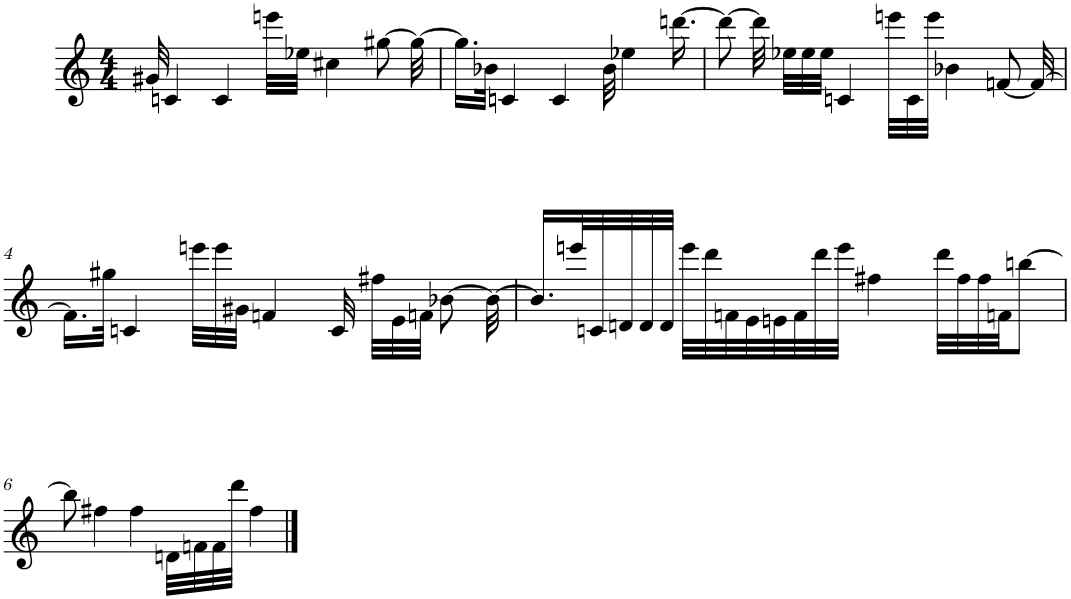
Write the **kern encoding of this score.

**kern
*part1
*staff1
*I"Piano
*I'Pno
*clefG2
*k[]
*M4/4
=1
32g#X/
4cn/
4c/
32eeen\LLL
32ee-X\JJJ
4cc#X\
[8gg#X\
32gg#\_
=2
16.gg#\LL]
32b-X\JJk
4cn/
4c/
32b-\
4ee-X\
[16.dddn\
=3
8ddd\_
32ddd\]
32ee-X\LLL
32ee-\
32ee-\JJJ
4cn/
32eeen\LLL
32c\
32eee\JJJ
4b-X\
[8fn/
32f/_
!!LO:LB:g=z
=4
16.f\LL]
32gg#X\JJk
4cn/
32eeen\LLL
32eee\
32g#X\JJJ
4fn/
32c/
32ff#X\LLL
32e\
32fn\JJJ
[8b-X\
32b-\_
=5
16.b-/LL]
32eeen/L
32cn/
32dn/
32d/
32d/JJJ
32eee\LLL
32ddd\
32fn\
32e\
32en\
32f\
32ddd\
32eee\JJJ
4ff#X\
32ddd\LLL
32ff#\
32ff#\
32fn\JJ
[8bbn\J
!!LO:LB:g=z
=6
8bb\]
4ff#X\
4ff#\
32dn\LLL
32fn\
32f\
32ddd\JJJ
4ff#\
==
*-
